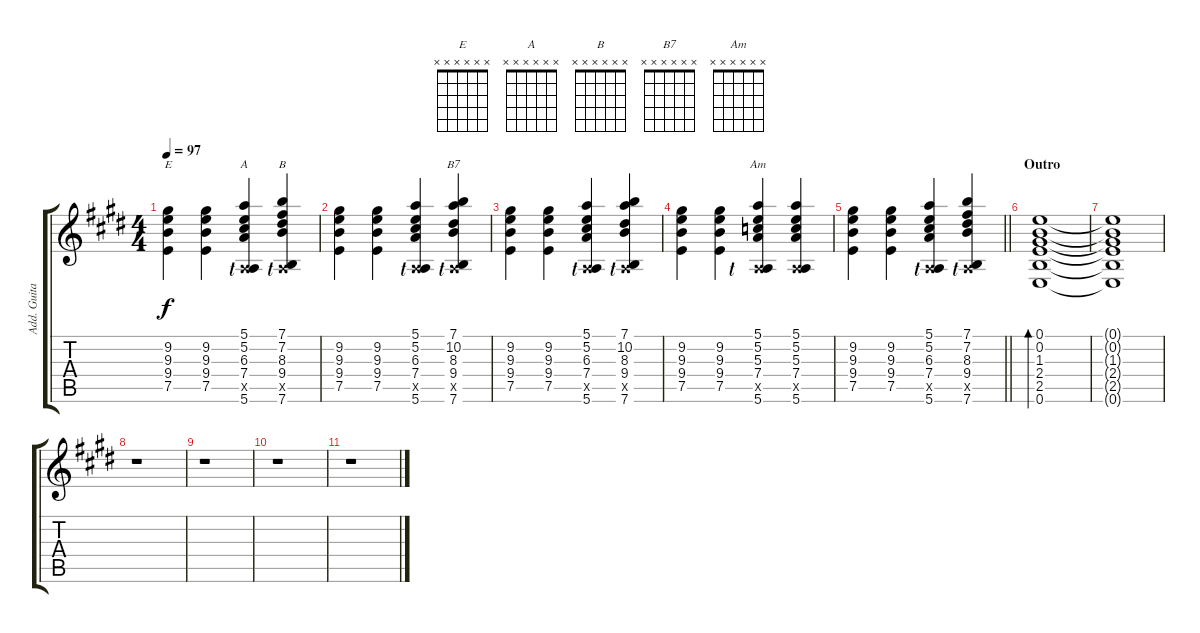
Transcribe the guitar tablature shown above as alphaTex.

\track ("Add. Guitar (middle)" "Add. Guita") {instrument overdrivenguitar}
\staff {score tabs}
\tuning (E4 B3 G3 D3 A2 E2) {hide}
\chord ("E" x x x x x x)
\chord ("A" x x x x x x)
\chord ("B" x x x x x x)
\chord ("B7" x x x x x x)
\chord ("Am" x x x x x x)
\ts (4 4)
\tempo 97
\clef g2
\ks e
(9.2 9.3 9.4 7.5).4{ch "E" dy f} (9.2 9.3 9.4 7.5).4 (5.1 5.2 6.3 7.4 0.5{x lf 1} 5.6).4{ch "A"} (7.1 7.2 8.3 9.4 0.5{x lf 1} 7.6).4{ch "B"} |
(9.2 9.3 9.4 7.5).4 (9.2 9.3 9.4 7.5).4 (5.1 5.2 6.3 7.4 0.5{x lf 1} 5.6).4 (7.1 10.2 8.3 9.4 0.5{x lf 1} 7.6).4{ch "B7"} |
(9.2 9.3 9.4 7.5).4 (9.2 9.3 9.4 7.5).4 (5.1 5.2 6.3 7.4 0.5{x lf 1} 5.6).4 (7.1 10.2 8.3 9.4 0.5{x lf 1} 7.6).4 |
(9.2 9.3 9.4 7.5).4 (9.2 9.3 9.4 7.5).4 (5.1 5.2 5.3 7.4 0.5{x} 5.6{lf 1}).4{ch "Am"} (5.1 5.2 5.3 7.4 0.5{x} 5.6).4 |
\barLineRight lightlight
(9.2 9.3 9.4 7.5).4 (9.2 9.3 9.4 7.5).4 (5.1 5.2 6.3 7.4 0.5{x lf 1} 5.6).4 (7.1 7.2 8.3 9.4 0.5{x lf 1} 7.6).4 |
\section ("" "Outro")
(0.1 0.2 1.3 2.4 2.5 0.6).1{bd 60 instrument electricguitarclean} |
(0.1{t} 0.2{t} 1.3{t} 2.4{t} 2.5{t} 0.6{t}).1 |
r.1 |
r.1 |
r.1 |
r.1
